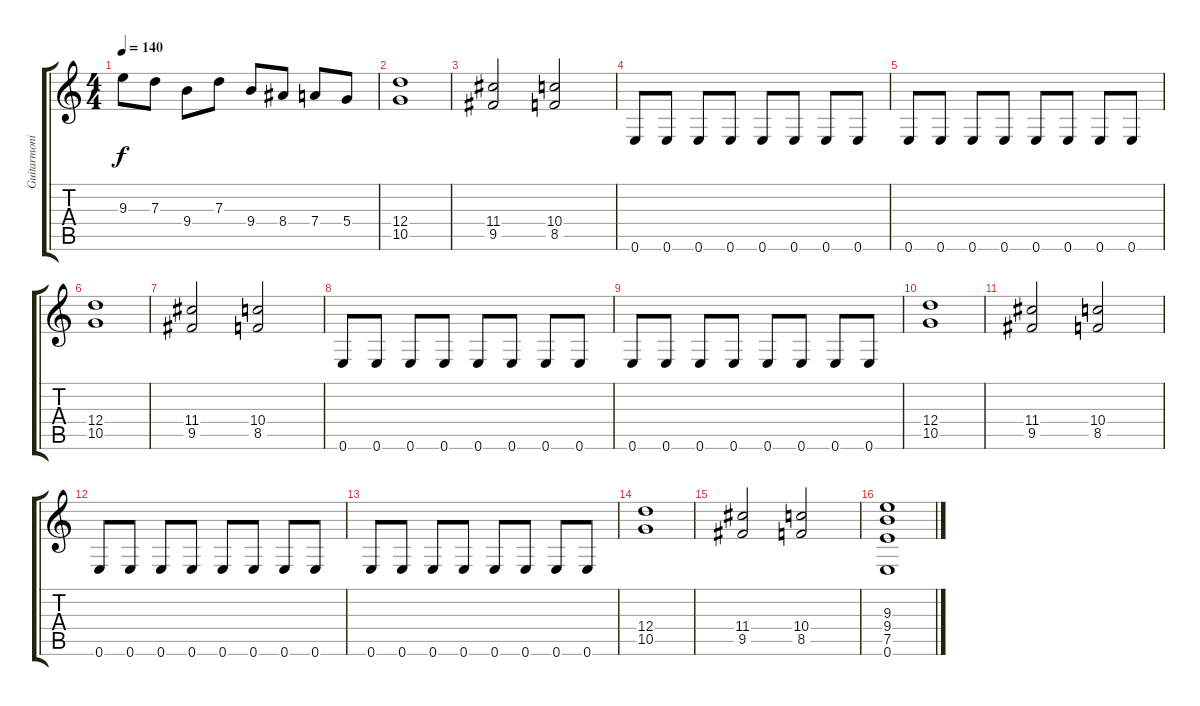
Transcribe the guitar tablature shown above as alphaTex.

\track ("Guitarmonics" "Guitarmoni") {instrument overdrivenguitar}
\staff {score tabs}
\tuning (E4 B3 G3 D3 A2 E2) {hide}
\ts (4 4)
\tempo 140
\clef g2
\ks c
9.3.8{dy f} 7.3.8 9.4.8 7.3.8 9.4.8 8.4.8 7.4.8 5.4.8 |
(12.4 10.5).1 |
(11.4 9.5).2 (10.4 8.5).2 |
0.6.8 0.6.8 0.6.8 0.6.8 0.6.8 0.6.8 0.6.8 0.6.8 |
0.6.8 0.6.8 0.6.8 0.6.8 0.6.8 0.6.8 0.6.8 0.6.8 |
(12.4 10.5).1 |
(11.4 9.5).2 (10.4 8.5).2 |
0.6.8 0.6.8 0.6.8 0.6.8 0.6.8 0.6.8 0.6.8 0.6.8 |
0.6.8 0.6.8 0.6.8 0.6.8 0.6.8 0.6.8 0.6.8 0.6.8 |
(12.4 10.5).1 |
(11.4 9.5).2 (10.4 8.5).2 |
0.6.8 0.6.8 0.6.8 0.6.8 0.6.8 0.6.8 0.6.8 0.6.8 |
0.6.8 0.6.8 0.6.8 0.6.8 0.6.8 0.6.8 0.6.8 0.6.8 |
(12.4 10.5).1 |
(11.4 9.5).2 (10.4 8.5).2 |
(9.3 9.4 7.5 0.6).1
